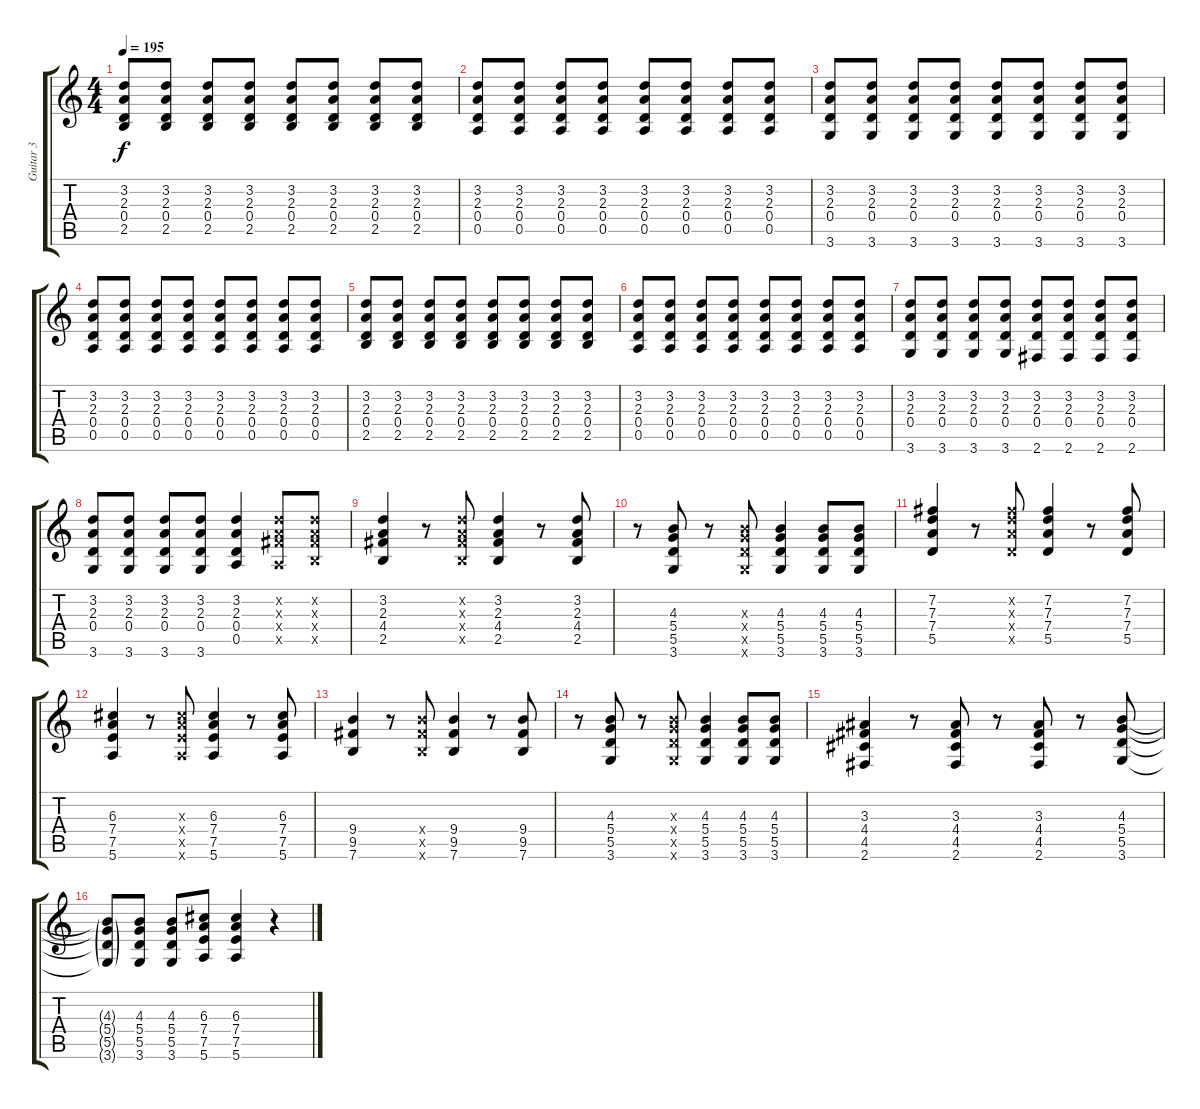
\track ("Guitar 3" "Guitar 3") {instrument electricguitarclean}
\staff {score tabs}
\tuning (E4 B3 G3 D3 A2 E2) {hide}
\ts (4 4)
\tempo 195
\clef g2
\ks c
(3.2 2.3 0.4 2.5).8{dy f} (3.2 2.3 0.4 2.5).8 (3.2 2.3 0.4 2.5).8 (3.2 2.3 0.4 2.5).8 (3.2 2.3 0.4 2.5).8 (3.2 2.3 0.4 2.5).8 (3.2 2.3 0.4 2.5).8 (3.2 2.3 0.4 2.5).8 |
(3.2 2.3 0.4 0.5).8 (3.2 2.3 0.4 0.5).8 (3.2 2.3 0.4 0.5).8 (3.2 2.3 0.4 0.5).8 (3.2 2.3 0.4 0.5).8 (3.2 2.3 0.4 0.5).8 (3.2 2.3 0.4 0.5).8 (3.2 2.3 0.4 0.5).8 |
(3.2 2.3 0.4 3.6).8 (3.2 2.3 0.4 3.6).8 (3.2 2.3 0.4 3.6).8 (3.2 2.3 0.4 3.6).8 (3.2 2.3 0.4 3.6).8 (3.2 2.3 0.4 3.6).8 (3.2 2.3 0.4 3.6).8 (3.2 2.3 0.4 3.6).8 |
(3.2 2.3 0.4 0.5).8 (3.2 2.3 0.4 0.5).8 (3.2 2.3 0.4 0.5).8 (3.2 2.3 0.4 0.5).8 (3.2 2.3 0.4 0.5).8 (3.2 2.3 0.4 0.5).8 (3.2 2.3 0.4 0.5).8 (3.2 2.3 0.4 0.5).8 |
(3.2 2.3 0.4 2.5).8 (3.2 2.3 0.4 2.5).8 (3.2 2.3 0.4 2.5).8 (3.2 2.3 0.4 2.5).8 (3.2 2.3 0.4 2.5).8 (3.2 2.3 0.4 2.5).8 (3.2 2.3 0.4 2.5).8 (3.2 2.3 0.4 2.5).8 |
(3.2 2.3 0.4 0.5).8 (3.2 2.3 0.4 0.5).8 (3.2 2.3 0.4 0.5).8 (3.2 2.3 0.4 0.5).8 (3.2 2.3 0.4 0.5).8 (3.2 2.3 0.4 0.5).8 (3.2 2.3 0.4 0.5).8 (3.2 2.3 0.4 0.5).8 |
(3.2 2.3 0.4 3.6).8 (3.2 2.3 0.4 3.6).8 (3.2 2.3 0.4 3.6).8 (3.2 2.3 0.4 3.6).8 (3.2 2.3 0.4 2.6).8 (3.2 2.3 0.4 2.6).8 (3.2 2.3 0.4 2.6).8 (3.2 2.3 0.4 2.6).8 |
(3.2 2.3 0.4 3.6).8 (3.2 2.3 0.4 3.6).8 (3.2 2.3 0.4 3.6).8 (3.2 2.3 0.4 3.6).8 (3.2 2.3 0.4 0.5).4 (3.2{x} 2.3{x} 4.4{x} 0.5{x}).8 (3.2{x} 2.3{x} 4.4{x} 2.5{x}).8 |
(3.2 2.3 4.4 2.5).4 r.8 (3.2{x} 2.3{x} 4.4{x} 2.5{x}).8 (3.2 2.3 4.4 2.5).4 r.8 (3.2 2.3 4.4 2.5).8 |
r.8 (4.3 5.4 5.5 3.6).8 r.8 (4.3{x} 5.4{x} 5.5{x} 3.6{x}).8 (4.3 5.4 5.5 3.6).4 (4.3 5.4 5.5 3.6).8 (4.3 5.4 5.5 3.6).8 |
(7.2 7.3 7.4 5.5).4 r.8 (7.2{x} 7.3{x} 7.4{x} 5.5{x}).8 (7.2 7.3 7.4 5.5).4 r.8 (7.2 7.3 7.4 5.5).8 |
(6.3 7.4 7.5 5.6).4 r.8 (6.3{x} 7.4{x} 7.5{x} 5.6{x}).8 (6.3 7.4 7.5 5.6).4 r.8 (6.3 7.4 7.5 5.6).8 |
(9.4 9.5 7.6).4 r.8 (9.4{x} 9.5{x} 7.6{x}).8 (9.4 9.5 7.6).4 r.8 (9.4 9.5 7.6).8 |
r.8 (4.3 5.4 5.5 3.6).8 r.8 (4.3{x} 5.4{x} 5.5{x} 3.6{x}).8 (4.3 5.4 5.5 3.6).4 (4.3 5.4 5.5 3.6).8 (4.3 5.4 5.5 3.6).8 |
(3.3 4.4 4.5 2.6).4 r.8 (3.3 4.4 4.5 2.6).8 r.8 (3.3 4.4 4.5 2.6).8 r.8 (4.3 5.4 5.5 3.6).8 |
(4.3{g t} 5.4{g t} 5.5{g t} 3.6{g t}).8 (4.3 5.4 5.5 3.6).8 (4.3 5.4 5.5 3.6).8 (6.3 7.4 7.5 5.6).8 (6.3 7.4 7.5 5.6).4 r.4
